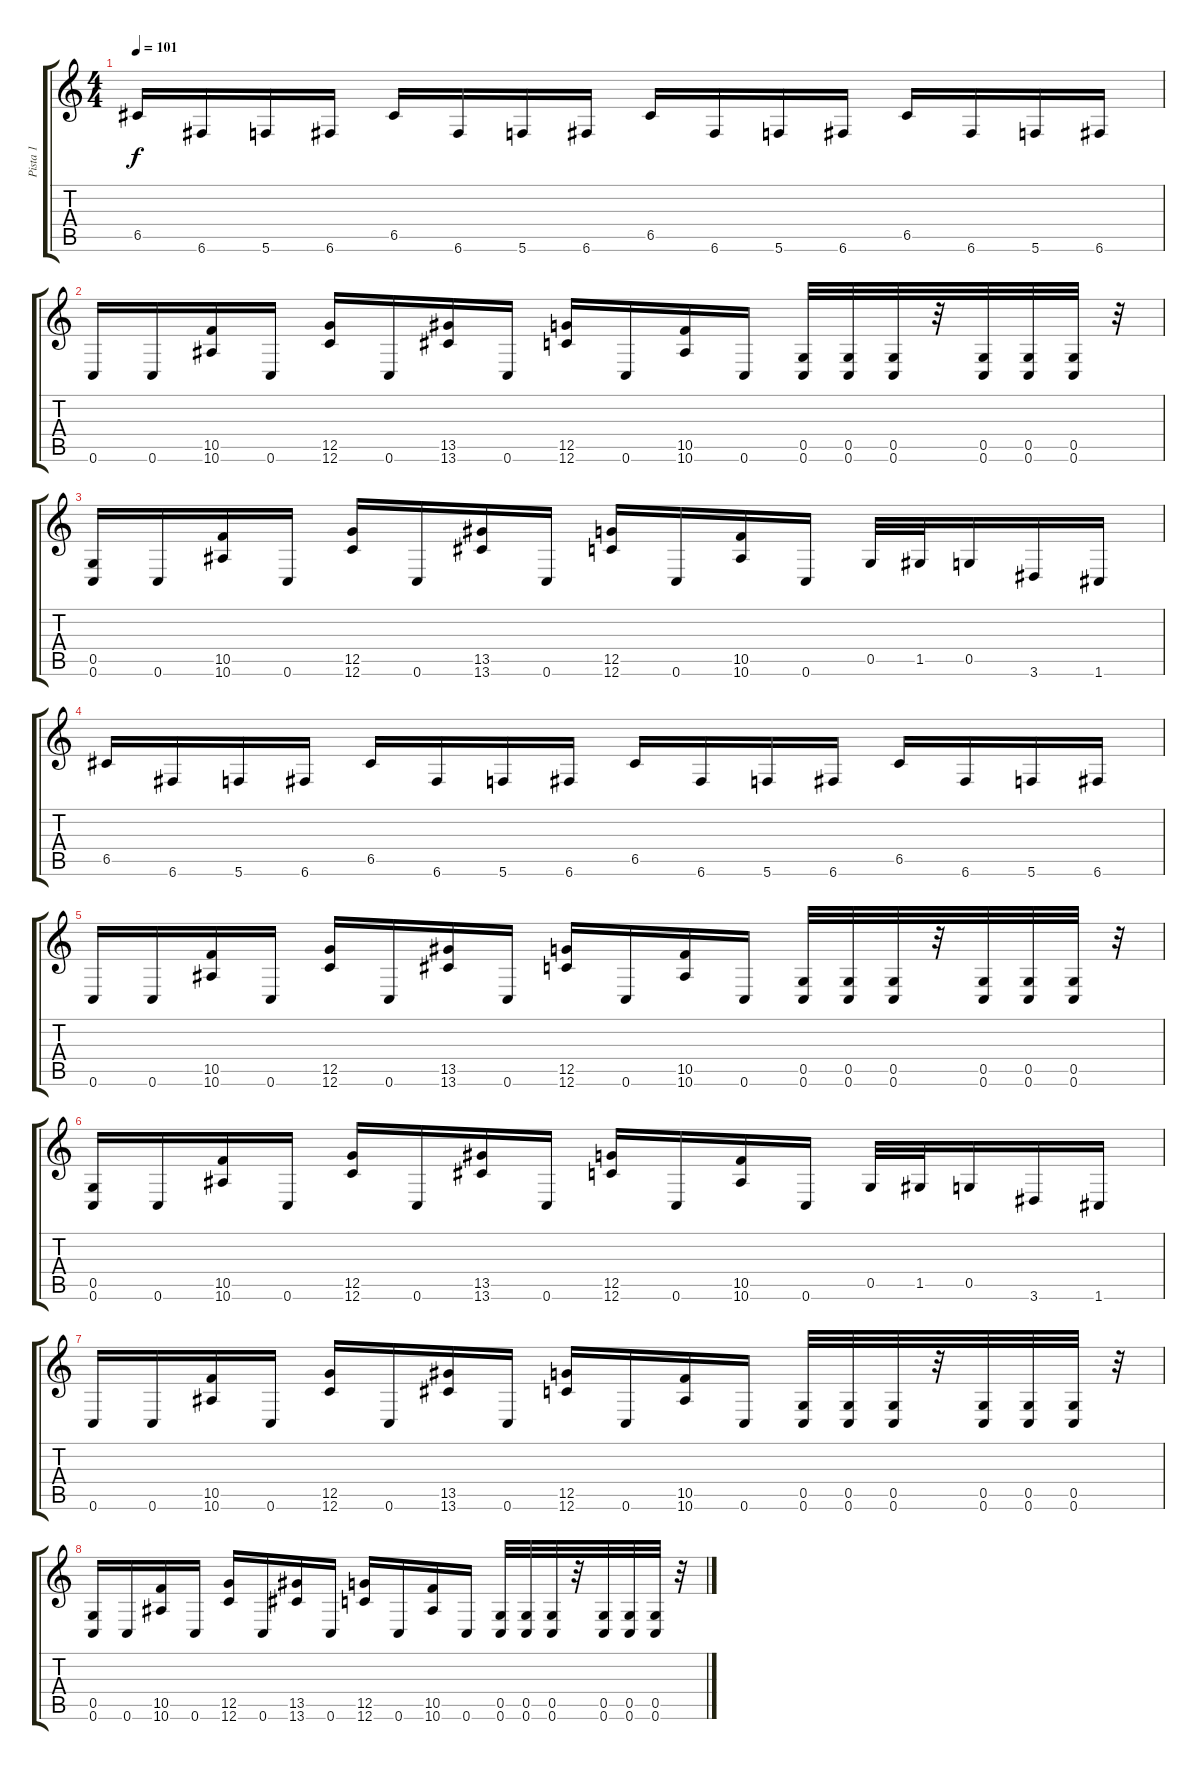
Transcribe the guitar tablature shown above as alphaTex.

\track ("Pista 1" "Pista 1") {instrument overdrivenguitar}
\staff {score tabs}
\tuning (D4 A3 F3 C3 G2 C2) {hide}
\ts (4 4)
\tempo 101
\clef g2
\ks c
6.5.16{dy f} 6.6.16 5.6.16 6.6.16 6.5.16 6.6.16 5.6.16 6.6.16 6.5.16 6.6.16 5.6.16 6.6.16 6.5.16 6.6.16 5.6.16 6.6.16 |
0.6.16 0.6.16 (10.5 10.6).16 0.6.16 (12.5 12.6).16 0.6.16 (13.5 13.6).16 0.6.16 (12.5 12.6).16 0.6.16 (10.5 10.6).16 0.6.16 (0.5 0.6).32 (0.5 0.6).32 (0.5 0.6).32 r.32 (0.5 0.6).32 (0.5 0.6).32 (0.5 0.6).32 r.32 |
(0.5 0.6).16 0.6.16 (10.5 10.6).16 0.6.16 (12.5 12.6).16 0.6.16 (13.5 13.6).16 0.6.16 (12.5 12.6).16 0.6.16 (10.5 10.6).16 0.6.16 0.5.32 1.5.32 0.5.16 3.6.16 1.6.16 |
6.5.16 6.6.16 5.6.16 6.6.16 6.5.16 6.6.16 5.6.16 6.6.16 6.5.16 6.6.16 5.6.16 6.6.16 6.5.16 6.6.16 5.6.16 6.6.16 |
0.6.16 0.6.16 (10.5 10.6).16 0.6.16 (12.5 12.6).16 0.6.16 (13.5 13.6).16 0.6.16 (12.5 12.6).16 0.6.16 (10.5 10.6).16 0.6.16 (0.5 0.6).32 (0.5 0.6).32 (0.5 0.6).32 r.32 (0.5 0.6).32 (0.5 0.6).32 (0.5 0.6).32 r.32 |
(0.5 0.6).16 0.6.16 (10.5 10.6).16 0.6.16 (12.5 12.6).16 0.6.16 (13.5 13.6).16 0.6.16 (12.5 12.6).16 0.6.16 (10.5 10.6).16 0.6.16 0.5.32 1.5.32 0.5.16 3.6.16 1.6.16 |
0.6.16 0.6.16 (10.5 10.6).16 0.6.16 (12.5 12.6).16 0.6.16 (13.5 13.6).16 0.6.16 (12.5 12.6).16 0.6.16 (10.5 10.6).16 0.6.16 (0.5 0.6).32 (0.5 0.6).32 (0.5 0.6).32 r.32 (0.5 0.6).32 (0.5 0.6).32 (0.5 0.6).32 r.32 |
(0.5 0.6).16 0.6.16 (10.5 10.6).16 0.6.16 (12.5 12.6).16 0.6.16 (13.5 13.6).16 0.6.16 (12.5 12.6).16 0.6.16 (10.5 10.6).16 0.6.16 (0.5 0.6).32 (0.5 0.6).32 (0.5 0.6).32 r.32 (0.5 0.6).32 (0.5 0.6).32 (0.5 0.6).32 r.32
